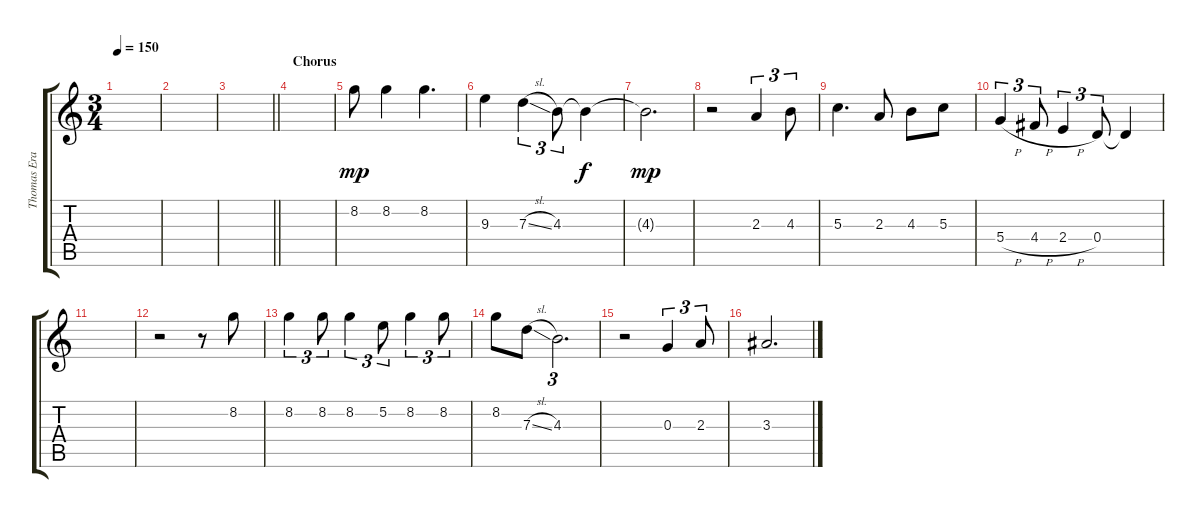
\track ("Thomas Erak (Vocal)" "Thomas Era") {instrument electricguitarjazz}
\staff {score tabs}
\tuning (E4 B3 G3 D3 A2 E2) {hide}
\ts (3 4)
\tempo 150
\clef g2
\ks c
|
|
\barLineRight lightlight
|
\section ("" "Chorus")
|
8.2.8{dy mp} 8.2.4 8.2.4{d} |
9.3.4 7.3{sl}.4{tu (3 2)} 4.3.8{tu (3 2)} 4.3{t}.4{dy f} |
4.3{t}.2{d dy mp} |
r.2 2.3.4{tu (3 2)} 4.3.8{tu (3 2)} |
5.3.4{d} 2.3.8 4.3.8 5.3.8 |
5.4{h}.4{tu (3 2)} 4.4{h}.8{tu (3 2)} 2.4{h}.4{tu (3 2)} 0.4.8{tu (3 2)} 0.4{t}.4 |
|
r.2 r.8 8.2.8 |
8.2.4{tu (3 2)} 8.2.8{tu (3 2)} 8.2.4{tu (3 2)} 5.2.8{tu (3 2)} 8.2.4{tu (3 2)} 8.2.8{tu (3 2)} |
8.2.8 7.3{sl}.8 4.3.2{d tu (3 2)} |
r.2 0.3.4{tu (3 2)} 2.3.8{tu (3 2)} |
3.3.2{d}
